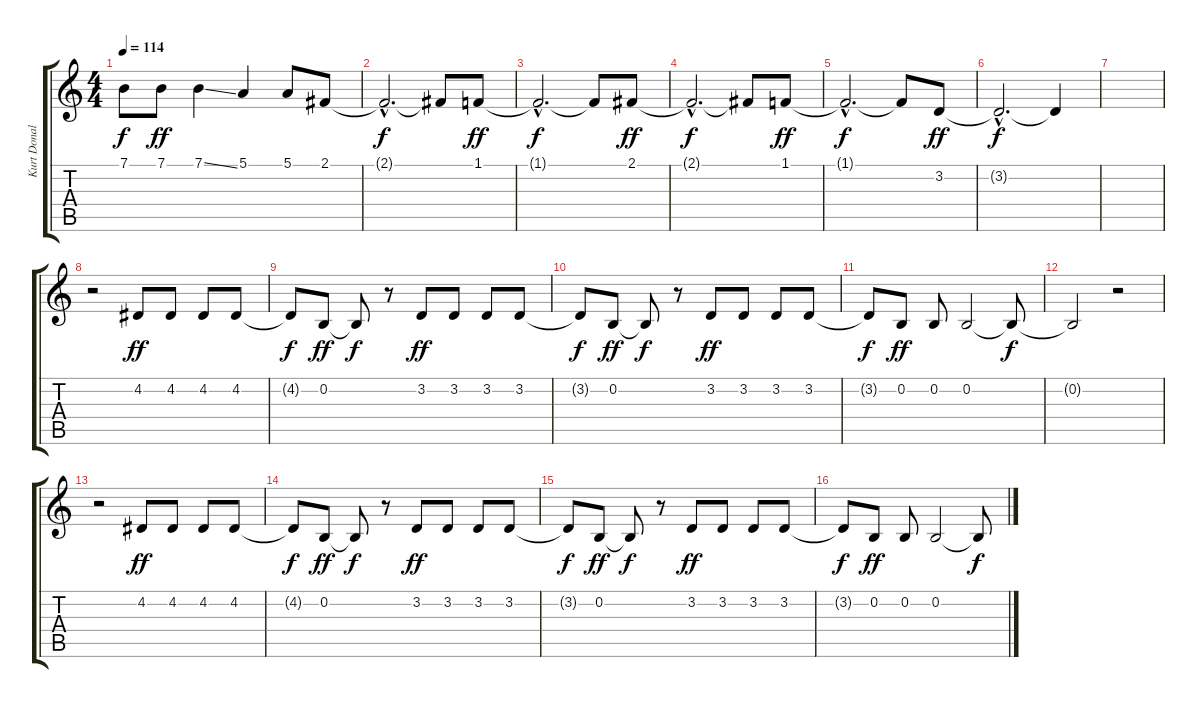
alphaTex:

\track ("Kurt Donald Cobain (Voix)" "Kurt Donal") {instrument altosax}
\staff {score tabs}
\tuning (E4 B3 G3 D3 A2 E2) {hide}
\ts (4 4)
\tempo 114
\clef g2
\ks c
7.1{t}.8{dy f} 7.1.8{dy ff} 7.1{ss}.4 5.1.4 5.1.8 2.1.8 |
2.1{hac t}.2{d dy f} 2.1{t}.8 1.1.8{dy ff} |
1.1{hac t}.2{d dy f} 1.1{t}.8 2.1.8{dy ff} |
2.1{hac t}.2{d dy f} 2.1{t}.8 1.1.8{dy ff} |
1.1{hac t}.2{d dy f} 1.1{t}.8 3.2.8{dy ff} |
3.2{hac t}.2{d dy f} 3.2{t}.4 |
|
r.2 4.2.8{dy ff} 4.2.8 4.2.8 4.2.8 |
4.2{t}.8{dy f} 0.2.8{dy ff} 0.2{t}.8{dy f} r.8 3.2.8{dy ff} 3.2.8 3.2.8 3.2.8 |
3.2{t}.8{dy f} 0.2.8{dy ff} 0.2{t}.8{dy f} r.8 3.2.8{dy ff} 3.2.8 3.2.8 3.2.8 |
3.2{t}.8{dy f} 0.2.8{dy ff} 0.2.8 0.2.2 0.2{t}.8{dy f} |
0.2{t}.2 r.2 |
r.2 4.2.8{dy ff} 4.2.8 4.2.8 4.2.8 |
4.2{t}.8{dy f} 0.2.8{dy ff} 0.2{t}.8{dy f} r.8 3.2.8{dy ff} 3.2.8 3.2.8 3.2.8 |
3.2{t}.8{dy f} 0.2.8{dy ff} 0.2{t}.8{dy f} r.8 3.2.8{dy ff} 3.2.8 3.2.8 3.2.8 |
3.2{t}.8{dy f} 0.2.8{dy ff} 0.2.8 0.2.2 0.2{t}.8{dy f}
